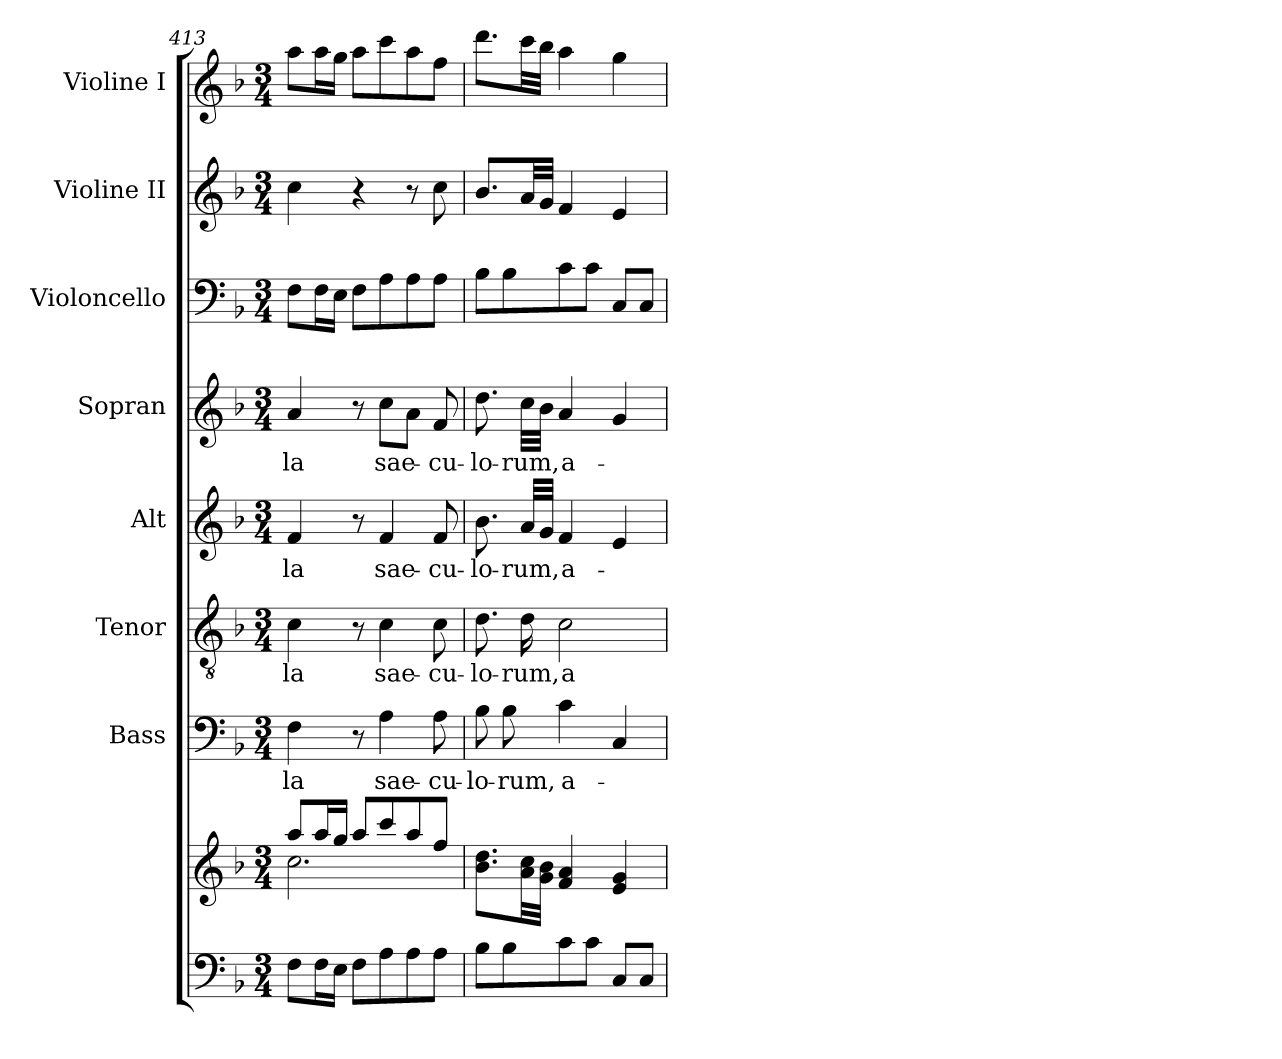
**kern	**kern	**kern	**text	**kern	**text	**kern	**text	**kern	**text	**kern	**kern	**kern
*part8	*part8	*part7	*part7	*part6	*part6	*part5	*part5	*part4	*part4	*part3	*part2	*part1
*staff9	*staff8	*staff7	*staff7	*staff6	*staff6	*staff5	*staff5	*staff4	*staff4	*staff3	*staff2	*staff1
*	*	*I"Bass	*	*I"Tenor	*	*I"Alt	*	*I"Sopran	*	*I"Violoncello	*I"Violine II	*I"Violine I
*	*	*I'B.	*	*I'T.	*	*I'A.	*	*I'S.	*	*I'Vc.	*I'Vl. II	*I'Vl. I
*clefF4	*clefG2	*clefF4	*	*clefGv2	*	*clefG2	*	*clefG2	*	*clefF4	*clefG2	*clefG2
*	*	*	*	*	*	*	*	*	*	*ITrd7c12	*	*
*k[b-]	*k[b-]	*k[b-]	*	*k[b-]	*	*k[b-]	*	*k[b-]	*	*k[b-]	*k[b-]	*k[b-]
*F:	*F:	*F:	*	*F:	*	*F:	*	*F:	*	*F:	*F:	*F:
*M3/4	*M3/4	*M3/4	*	*M3/4	*	*M3/4	*	*M3/4	*	*M3/4	*M3/4	*M3/4
=413	=413	=413	=413	=413	=413	=413	=413	=413	=413	=413	=413	=413
*	*^	*	*	*	*	*	*	*	*	*	*	*
!	!	!	!	!LO:LY:b	!	!LO:LY:b	!	!LO:LY:b	!	!LO:LY:b	!	!	!
8F\L	8aa/L	2.cc\	4F\	-la	4c\	-la	4f/	-la	4a/	-la	8FF\L	4cc\	8aa\L
16F\L	16aa/L	.	.	.	.	.	.	.	.	.	16FF\L	.	16aa\L
16E\JJ	16gg/JJ	.	.	.	.	.	.	.	.	.	16EE\JJ	.	16gg\JJ
8F\L	8aa/L	.	8r	.	8r	.	8r	.	8r	.	8FF\L	4r	8aa\L
!	!	!	!	!LO:LY:b	!	!LO:LY:b	!	!LO:LY:b	!	!LO:LY:b	!	!	!
8A\	8ccc/	.	4A\	sae-	4c\	sae-	4f/	sae-	8cc\L	sae-	8AA\	.	8ccc\
8A\	8aa/	.	.	.	.	.	.	.	8a\J	.	8AA\	8r	8aa\
!	!	!	!	!LO:LY:b	!	!LO:LY:b	!	!LO:LY:b	!	!LO:LY:b	!	!	!
8A\J	8ff/J	.	8A\	-cu-	8c\	-cu-	8f/	-cu-	8f/	-cu-	8AA\J	8cc\	8ff\J
*	*v	*v	*	*	*	*	*	*	*	*	*	*	*
!!LO:PB:g=z
=414	=414	=414	=414	=414	=414	=414	=414	=414	=414	=414	=414	=414
!	!	!	!LO:LY:b	!	!LO:LY:b	!	!LO:LY:b	!	!LO:LY:b	!	!	!
8B-\L	8.b-\ 8.dd\L	8B-\	-lo-	8.d\	-lo-	8.b-\	-lo-	8.dd\	-lo-	8BB-\L	8.b-/L	8.ddd\L
!	!	!	!LO:LY:b	!	!	!	!	!	!	!	!	!
8B-\	.	8B-\	-rum,	.	.	.	.	.	.	8BB-\	.	.
!	!	!	!	!	!LO:LY:b	!	!LO:LY:b	!	!LO:LY:b	!	!	!
.	32a\ 32cc\LL	.	.	16d\	-rum,	32a/LLL	-rum,	32cc\LLL	-rum,	.	32a/LL	32ccc\LL
.	32g\ 32b-\JJJ	.	.	.	.	32g/JJJ	.	32b-\JJJ	.	.	32g/JJJ	32bb-\JJJ
!	!	!	!LO:LY:b	!	!LO:LY:b	!	!LO:LY:b	!	!LO:LY:b	!	!	!
8c\	4f/ 4a/	4c\	a-	2c\	a-	4f/	a-	4a/	a-	8C\	4f/	4aa\
8c\J	.	.	.	.	.	.	.	.	.	8C\J	.	.
8C/L	4e/ 4g/	4C/	.	.	.	4e/	.	4g/	.	8CC/L	4e/	4gg\
8C/J	.	.	.	.	.	.	.	.	.	8CC/J	.	.
=	=	=	=	=	=	=	=	=	=	=	=	=
*-	*-	*-	*-	*-	*-	*-	*-	*-	*-	*-	*-	*-
